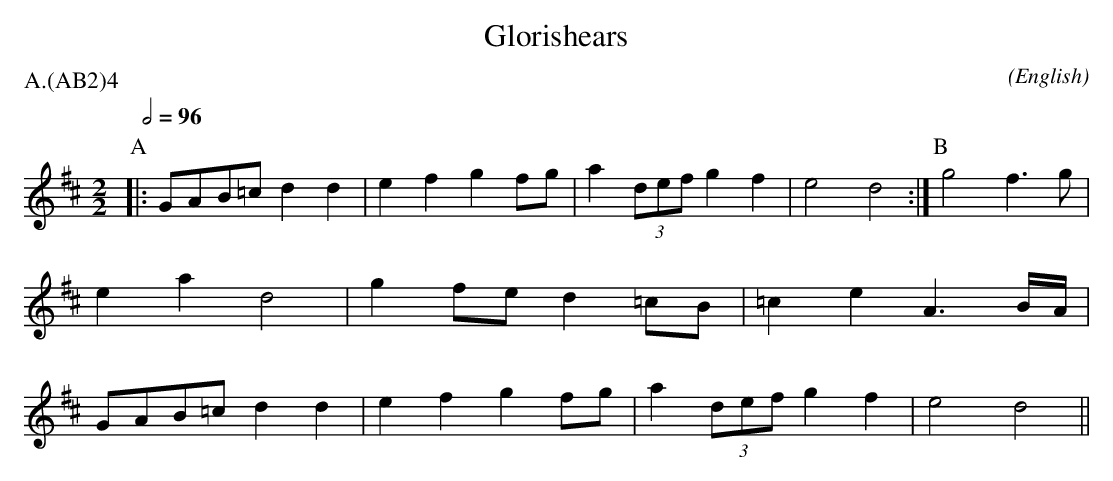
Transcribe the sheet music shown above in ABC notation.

X:1
T:Glorishears
M:2/2
C:
O:English
P:A.(AB2)4
K:D
Q:1/2=96
L:1/8
P:A
|: GAB=c d2 d2 | e2 f2 g2 fg | a2 (3def g2 f2  |  e4    d4        :|\
P:B
   g4    f3 g  | e2 a2 d4    | g2 fe    d2 =cB | =c2 e2 A3 B/2A/2 |\
   GAB=c d2 d2 | e2 f2 g2 fg | a2 (3def g2 f2  |  e4    d4        ||
